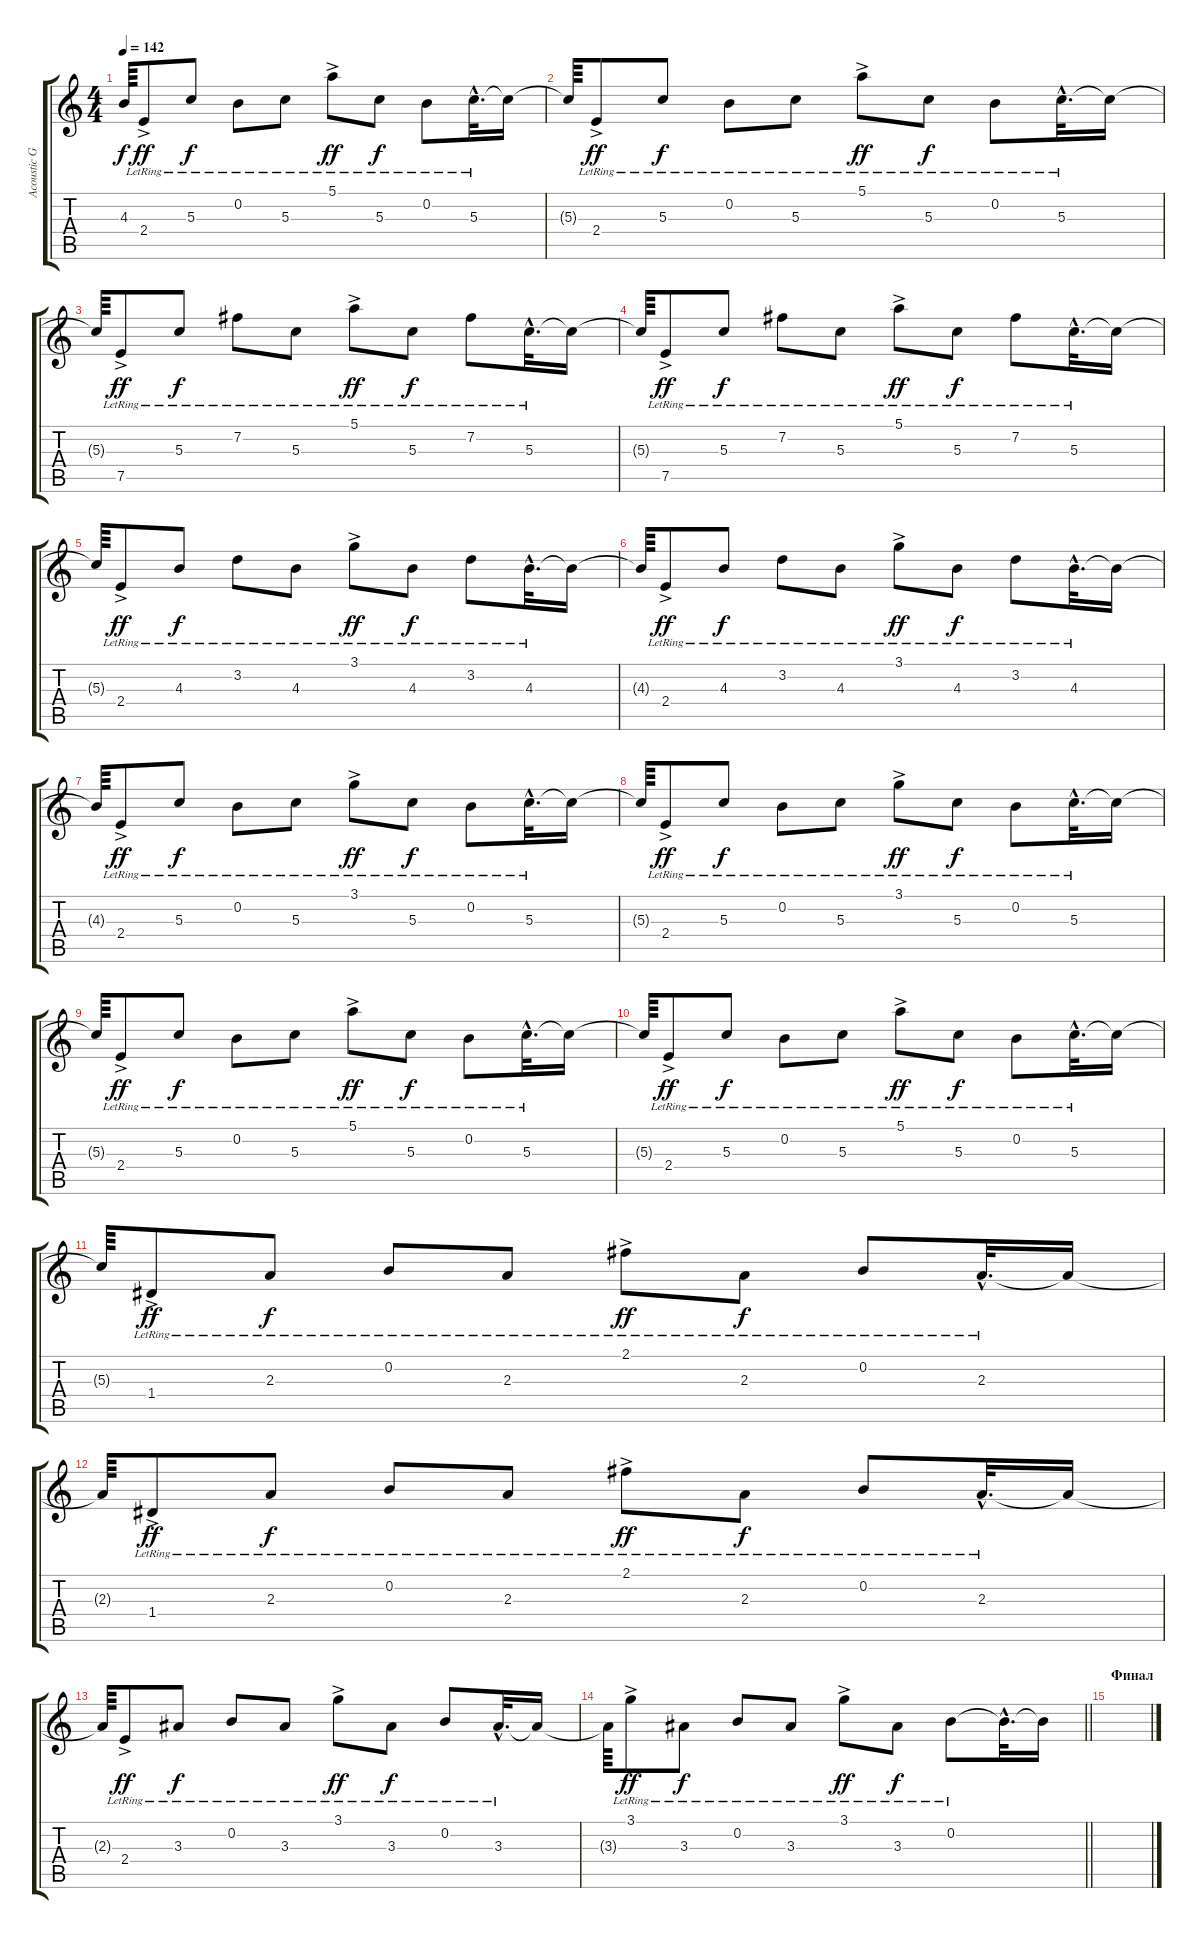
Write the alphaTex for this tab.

\track ("Acoustic Guitar(Echo)" "Acoustic G") {instrument acousticguitarsteel}
\staff {score tabs}
\tuning (E4 B3 G3 D3 A2 E2) {hide}
\ts (4 4)
\tempo 142
\clef g2
\ks c
4.3{t}.64{dy f} 2.4{ac lr}.8{dy ff} 5.3{lr}.8{dy f} 0.2{lr}.8 5.3{lr}.8 5.1{ac lr}.8{dy ff} 5.3{lr}.8{dy f} 0.2{lr}.8 5.3{hac lr}.32{d} 5.3{t}.16 |
5.3{t}.64 2.4{ac lr}.8{dy ff} 5.3{lr}.8{dy f} 0.2{lr}.8 5.3{lr}.8 5.1{ac lr}.8{dy ff} 5.3{lr}.8{dy f} 0.2{lr}.8 5.3{hac lr}.32{d} 5.3{t}.16 |
5.3{t}.64 7.5{ac lr}.8{dy ff} 5.3{lr}.8{dy f} 7.2{lr}.8 5.3{lr}.8 5.1{ac lr}.8{dy ff} 5.3{lr}.8{dy f} 7.2{lr}.8 5.3{hac lr}.32{d} 5.3{t}.16 |
5.3{t}.64 7.5{ac lr}.8{dy ff} 5.3{lr}.8{dy f} 7.2{lr}.8 5.3{lr}.8 5.1{ac lr}.8{dy ff} 5.3{lr}.8{dy f} 7.2{lr}.8 5.3{hac lr}.32{d} 5.3{t}.16 |
5.3{t}.64 2.4{ac lr}.8{dy ff} 4.3{lr}.8{dy f} 3.2{lr}.8 4.3{lr}.8 3.1{ac lr}.8{dy ff} 4.3{lr}.8{dy f} 3.2{lr}.8 4.3{hac lr}.32{d} 4.3{t}.16 |
4.3{t}.64 2.4{ac lr}.8{dy ff} 4.3{lr}.8{dy f} 3.2{lr}.8 4.3{lr}.8 3.1{ac lr}.8{dy ff} 4.3{lr}.8{dy f} 3.2{lr}.8 4.3{hac lr}.32{d} 4.3{t}.16 |
4.3{t}.64 2.4{ac lr}.8{dy ff} 5.3{lr}.8{dy f} 0.2{lr}.8 5.3{lr}.8 3.1{ac lr}.8{dy ff} 5.3{lr}.8{dy f} 0.2{lr}.8 5.3{hac lr}.32{d} 5.3{t}.16 |
5.3{t}.64 2.4{ac lr}.8{dy ff} 5.3{lr}.8{dy f} 0.2{lr}.8 5.3{lr}.8 3.1{ac lr}.8{dy ff} 5.3{lr}.8{dy f} 0.2{lr}.8 5.3{hac lr}.32{d} 5.3{t}.16 |
5.3{t}.64 2.4{ac lr}.8{dy ff} 5.3{lr}.8{dy f} 0.2{lr}.8 5.3{lr}.8 5.1{ac lr}.8{dy ff} 5.3{lr}.8{dy f} 0.2{lr}.8 5.3{hac lr}.32{d} 5.3{t}.16 |
5.3{t}.64 2.4{ac lr}.8{dy ff} 5.3{lr}.8{dy f} 0.2{lr}.8 5.3{lr}.8 5.1{ac lr}.8{dy ff} 5.3{lr}.8{dy f} 0.2{lr}.8 5.3{hac lr}.32{d} 5.3{t}.16 |
5.3{t}.64 1.4{ac lr}.8{dy ff} 2.3{lr}.8{dy f} 0.2{lr}.8 2.3{lr}.8 2.1{ac lr}.8{dy ff} 2.3{lr}.8{dy f} 0.2{lr}.8 2.3{hac lr}.32{d} 2.3{t}.16 |
2.3{t}.64 1.4{ac lr}.8{dy ff} 2.3{lr}.8{dy f} 0.2{lr}.8 2.3{lr}.8 2.1{ac lr}.8{dy ff} 2.3{lr}.8{dy f} 0.2{lr}.8 2.3{hac lr}.32{d} 2.3{t}.16 |
2.3{t}.64 2.4{ac lr}.8{dy ff} 3.3{lr}.8{dy f} 0.2{lr}.8 3.3{lr}.8 3.1{ac lr}.8{dy ff} 3.3{lr}.8{dy f} 0.2{lr}.8 3.3{hac lr}.32{d} 3.3{t}.16 |
\barLineRight lightlight
3.3{t}.64 3.1{ac lr}.8{dy ff} 3.3{lr}.8{dy f} 0.2{lr}.8 3.3{lr}.8 3.1{ac lr}.8{dy ff} 3.3{lr}.8{dy f} 0.2{lr}.8 0.2{hac t}.32{d} 0.2{t}.16 |
\section ("" "Финал")
